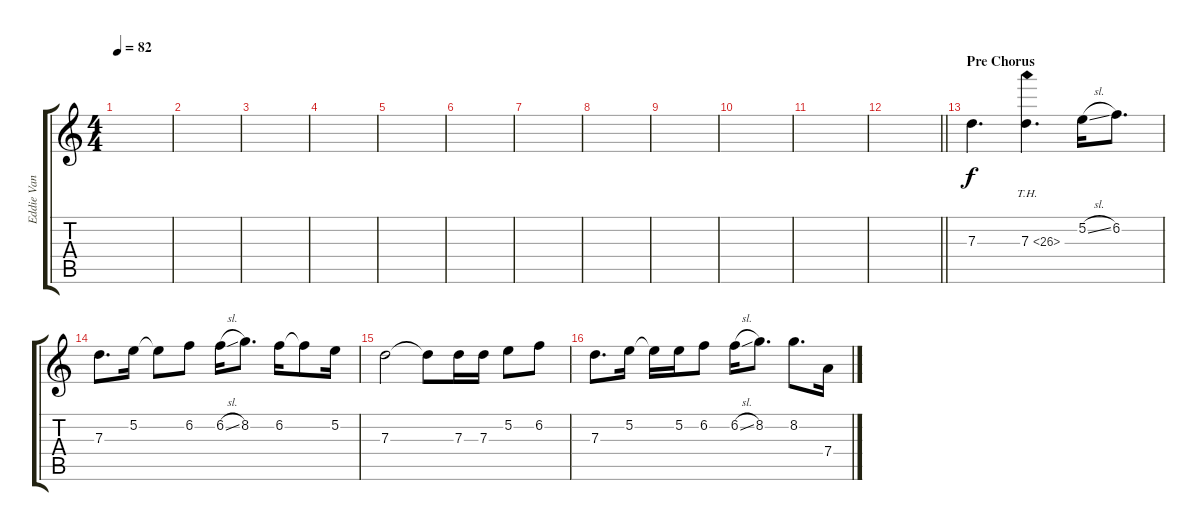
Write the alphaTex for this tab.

\track ("Eddie Van Halen (Lead Guitar)" "Eddie Van ") {instrument electricguitarclean}
\staff {score tabs}
\tuning (E4 B3 G3 D3 A2 E2) {hide}
\ts (4 4)
\tempo 82
\clef g2
\ks c
|
|
|
|
|
|
|
|
|
|
|
\barLineRight lightlight
|
\section ("" "Pre Chorus")
7.3.4{d} 7.3{th 19}.4{d} 5.2{sl}.16 6.2.8{d} |
7.3.8{d} 5.2.16 5.2{t}.8 6.2.8 6.2{sl}.16 8.2.8{d} 6.2.16 6.2{t}.8 5.2.16 |
7.3.2 7.3{t}.8 7.3.16 7.3.16 5.2.8 6.2.8 |
7.3.8{d} 5.2.16 5.2{t}.16 5.2.16 6.2.8 6.2{sl}.16 8.2.8{d} 8.2.8{d} 7.4{sl}.16
